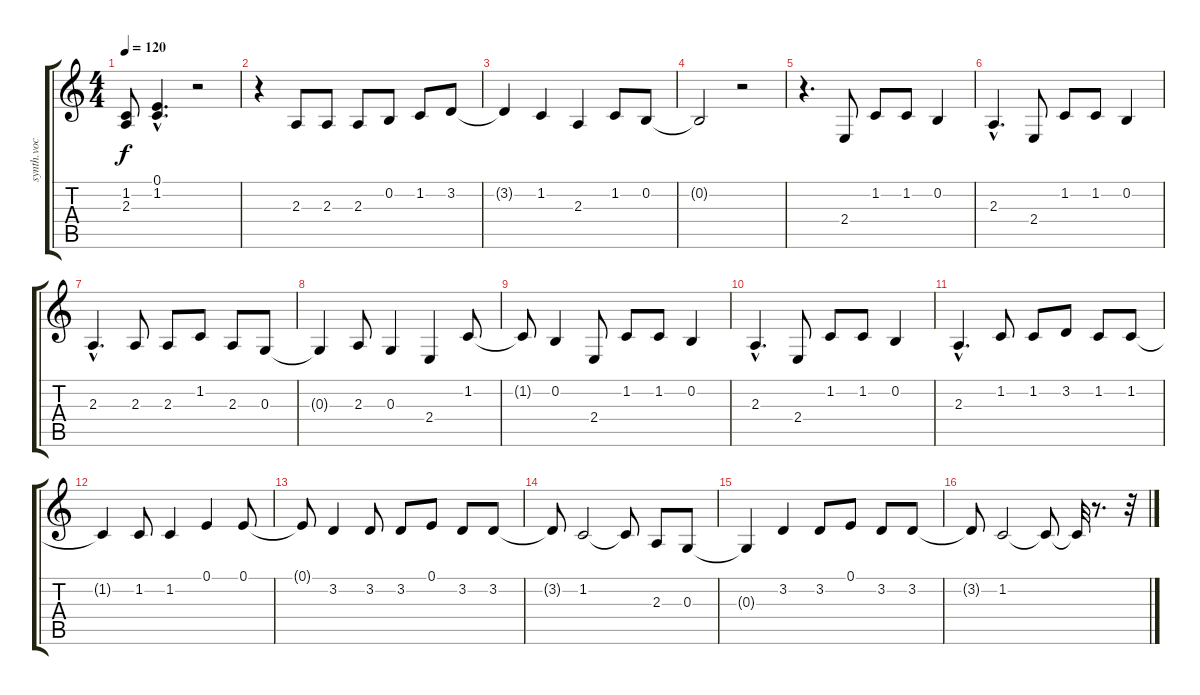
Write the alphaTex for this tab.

\track ("synth.voc" "synth.voc") {instrument lead8bassandlead}
\staff {score tabs}
\tuning (E4 B3 G3 D3 A2 E2) {hide}
\ts (4 4)
\tempo 120
\clef g2
\ks c
(1.2{t} 2.3{t}).8{dy f} (0.1{hac} 1.2{hac}).4{d} r.2 |
r.4 2.3.8 2.3.8 2.3.8 0.2.8 1.2.8 3.2.8 |
3.2{t}.4 1.2.4 2.3.4 1.2.8 0.2.8 |
0.2{t}.2 r.2 |
r.4{d} 2.4.8 1.2.8 1.2.8 0.2.4 |
2.3{hac}.4{d} 2.4.8 1.2.8 1.2.8 0.2.4 |
2.3{hac}.4{d} 2.3.8 2.3.8 1.2.8 2.3.8 0.3.8 |
0.3{t}.4 2.3.8 0.3.4 2.4.4 1.2.8 |
1.2{t}.8 0.2.4 2.4.8 1.2.8 1.2.8 0.2.4 |
2.3{hac}.4{d} 2.4.8 1.2.8 1.2.8 0.2.4 |
2.3{hac}.4{d} 1.2.8 1.2.8 3.2.8 1.2.8 1.2.8 |
1.2{t}.4 1.2.8 1.2.4 0.1.4 0.1.8 |
0.1{t}.8 3.2.4 3.2.8 3.2.8 0.1.8 3.2.8 3.2.8 |
3.2{t}.8 1.2.2 1.2{t}.8 2.3.8 0.3.8 |
0.3{t}.4 3.2.4 3.2.8 0.1.8 3.2.8 3.2.8 |
3.2{t}.8 1.2.2 1.2{t}.8 1.2{t}.32 r.8{d} r.32
